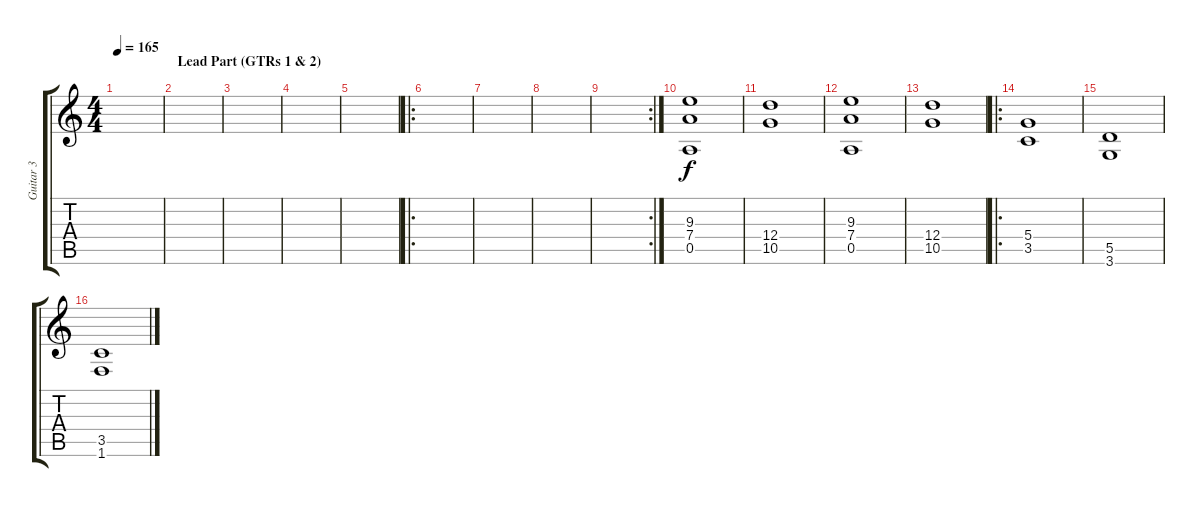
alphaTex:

\track ("Guitar 3" "Guitar 3") {instrument distortionguitar}
\staff {score tabs}
\tuning (E4 B3 G3 D3 A2 E2) {hide}
\ts (4 4)
\tempo 165
\clef g2
\ks c
|
\section ("" "Lead Part (GTRs 1 & 2)")
|
|
|
|
\ro
|
|
|
\rc 2
|
(9.3 7.4 0.5).1 |
(12.4 10.5).1 |
(9.3 7.4 0.5).1 |
(12.4 10.5).1 |
\ro
(5.4 3.5).1 |
(5.5 3.6).1 |
(3.5 1.6).1
